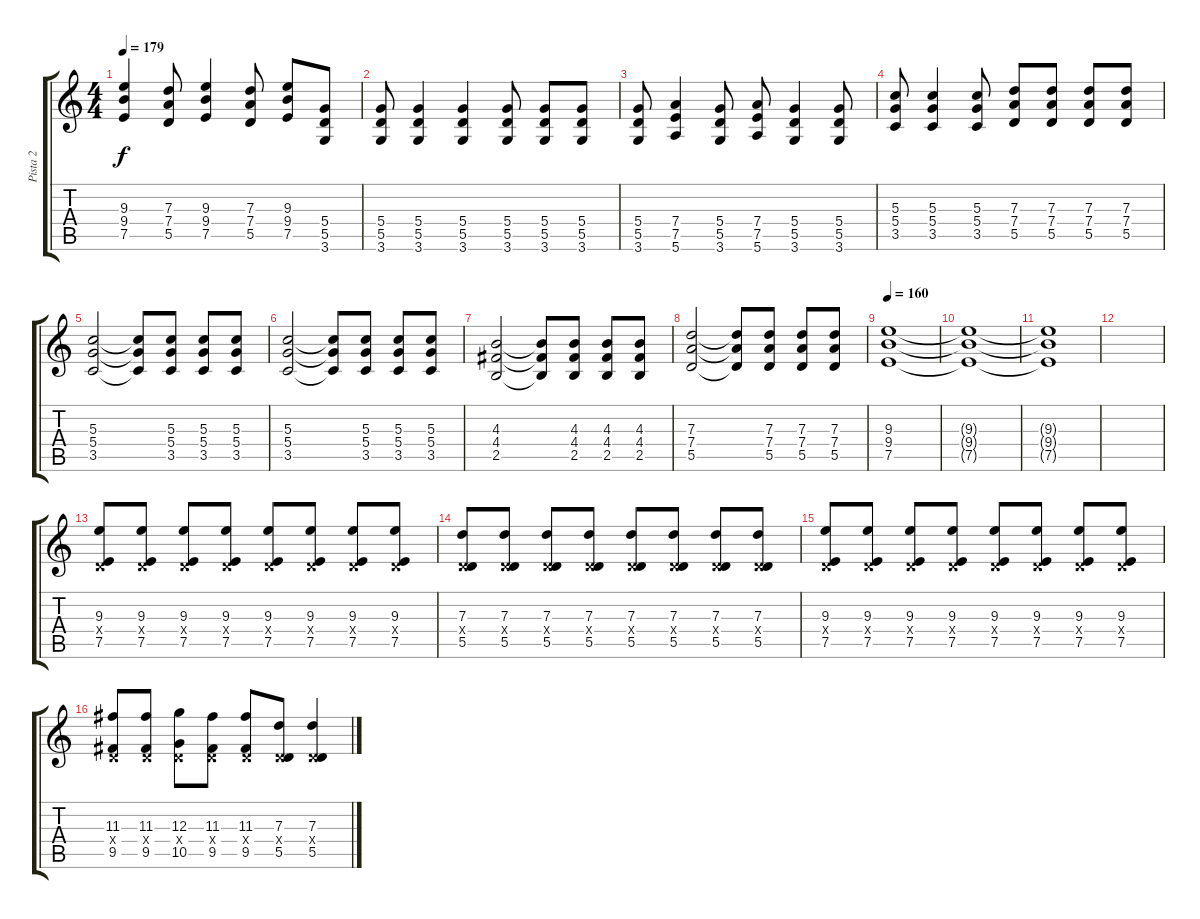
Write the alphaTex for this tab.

\track ("Pista 2" "Pista 2") {instrument distortionguitar}
\staff {score tabs}
\tuning (E4 B3 G3 D3 A2 E2) {hide}
\ts (4 4)
\tempo 179
\clef g2
\ks c
(9.3 9.4 7.5).4{dy f} (7.3 7.4 5.5).8 (9.3 9.4 7.5).4 (7.3 7.4 5.5).8 (9.3 9.4 7.5).8 (5.4 5.5 3.6).8 |
(5.4 5.5 3.6).8 (5.4 5.5 3.6).4 (5.4 5.5 3.6).4 (5.4 5.5 3.6).8 (5.4 5.5 3.6).8 (5.4 5.5 3.6).8 |
(5.4 5.5 3.6).8 (7.4 7.5 5.6).4 (5.4 5.5 3.6).8 (7.4 7.5 5.6).8 (5.4 5.5 3.6).4 (5.4 5.5 3.6).8 |
(5.3 5.4 3.5).8 (5.3 5.4 3.5).4 (5.3 5.4 3.5).8 (7.3 7.4 5.5).8 (7.3 7.4 5.5).8 (7.3 7.4 5.5).8 (7.3 7.4 5.5).8 |
(5.3 5.4 3.5).2 (5.3{t} 5.4{t} 3.5{t}).8 (5.3 5.4 3.5).8 (5.3 5.4 3.5).8 (5.3 5.4 3.5).8 |
(5.3 5.4 3.5).2 (5.3{t} 5.4{t} 3.5{t}).8 (5.3 5.4 3.5).8 (5.3 5.4 3.5).8 (5.3 5.4 3.5).8 |
(4.3 4.4 2.5).2 (4.3{t} 4.4{t} 2.5{t}).8 (4.3 4.4 2.5).8 (4.3 4.4 2.5).8 (4.3 4.4 2.5).8 |
(7.3 7.4 5.5).2 (7.3{t} 7.4{t} 5.5{t}).8 (7.3 7.4 5.5).8 (7.3 7.4 5.5).8 (7.3 7.4 5.5).8 |
\tempo 160
(9.3 9.4 7.5).1 |
(9.3{t} 9.4{t} 7.5{t}).1 |
(9.3{t} 9.4{t} 7.5{t}).1 |
|
(9.3 0.4{x} 7.5).8 (9.3 0.4{x} 7.5).8 (9.3 0.4{x} 7.5).8 (9.3 0.4{x} 7.5).8 (9.3 0.4{x} 7.5).8 (9.3 0.4{x} 7.5).8 (9.3 0.4{x} 7.5).8 (9.3 0.4{x} 7.5).8 |
(7.3 0.4{x} 5.5).8 (7.3 0.4{x} 5.5).8 (7.3 0.4{x} 5.5).8 (7.3 0.4{x} 5.5).8 (7.3 0.4{x} 5.5).8 (7.3 0.4{x} 5.5).8 (7.3 0.4{x} 5.5).8 (7.3 0.4{x} 5.5).8 |
(9.3 0.4{x} 7.5).8 (9.3 0.4{x} 7.5).8 (9.3 0.4{x} 7.5).8 (9.3 0.4{x} 7.5).8 (9.3 0.4{x} 7.5).8 (9.3 0.4{x} 7.5).8 (9.3 0.4{x} 7.5).8 (9.3 0.4{x} 7.5).8 |
(11.3 0.4{x} 9.5).8 (11.3 0.4{x} 9.5).8 (12.3 0.4{x} 10.5).8 (11.3 0.4{x} 9.5).8 (11.3 0.4{x} 9.5).8 (7.3 0.4{x} 5.5).8 (7.3 0.4{x} 5.5).4
